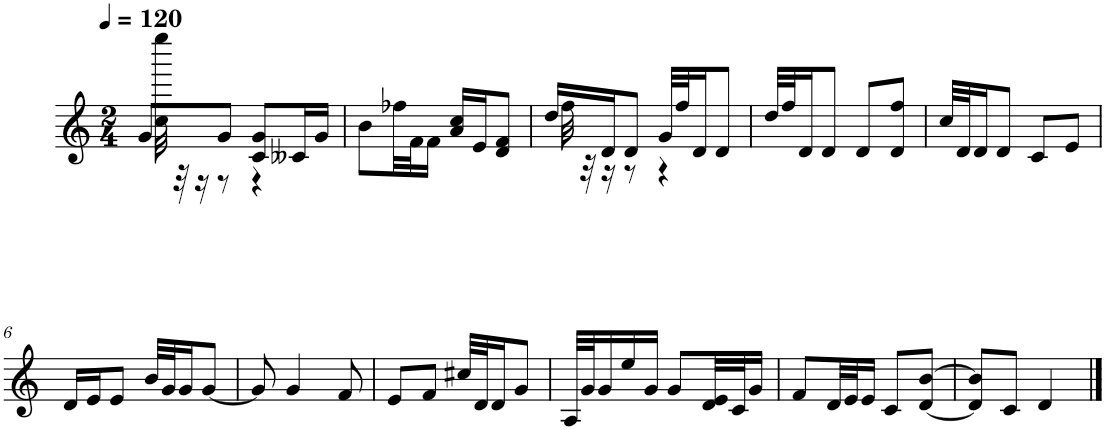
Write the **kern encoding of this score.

**kern
*part1
*staff1
*I"Piano
*I'Pno.
*clefG2
*k[]
*M2/4
*MM120
=1
*^
8g/L	32cc\ 32eeee\
.	32r
.	16r
8g/J	8r
8c/ 8g/L	4r
16c--X/L	.
16g/JJ	.
*v	*v
=2
8b\L
32ff-X\LL
32f\J
16f\JJ
16a/ 16cc/LL
16e/J
8d/ 8f/J
=3
*^
16dd/LL	32ff\
.	32r
16d/J	16r
8d/J	8r
32g/LLL	4r
32ff/J	.
16d/J	.
8d/J	.
*v	*v
=4
32dd/LLL
32ff/J
16d/J
8d/J
8d/L
8d/ 8ff/J
=5
32cc/LLL
32d/J
16d/J
8d/J
8c/L
8e/J
!!LO:LB:g=z
=6
16d/LL
16e/J
8e/J
32b/LLL
32g/J
16g/J
[8g/J
=7
8g/]
4g/
8f/
=8
8e/L
8f/J
32cc#X/LLL
32d/J
16d/J
8g/J
=9
32A/LLL
32g/J
16g/
16ee/
16g/JJ
8g/L
32d/ 32e/LL
32c/J
16g/JJ
=10
8f/L
32d/LL
32e/J
16e/JJ
8c/L
[8d/ [8b/J
=11
8d/] 8b/]L
8c/J
4d/
==
*-
